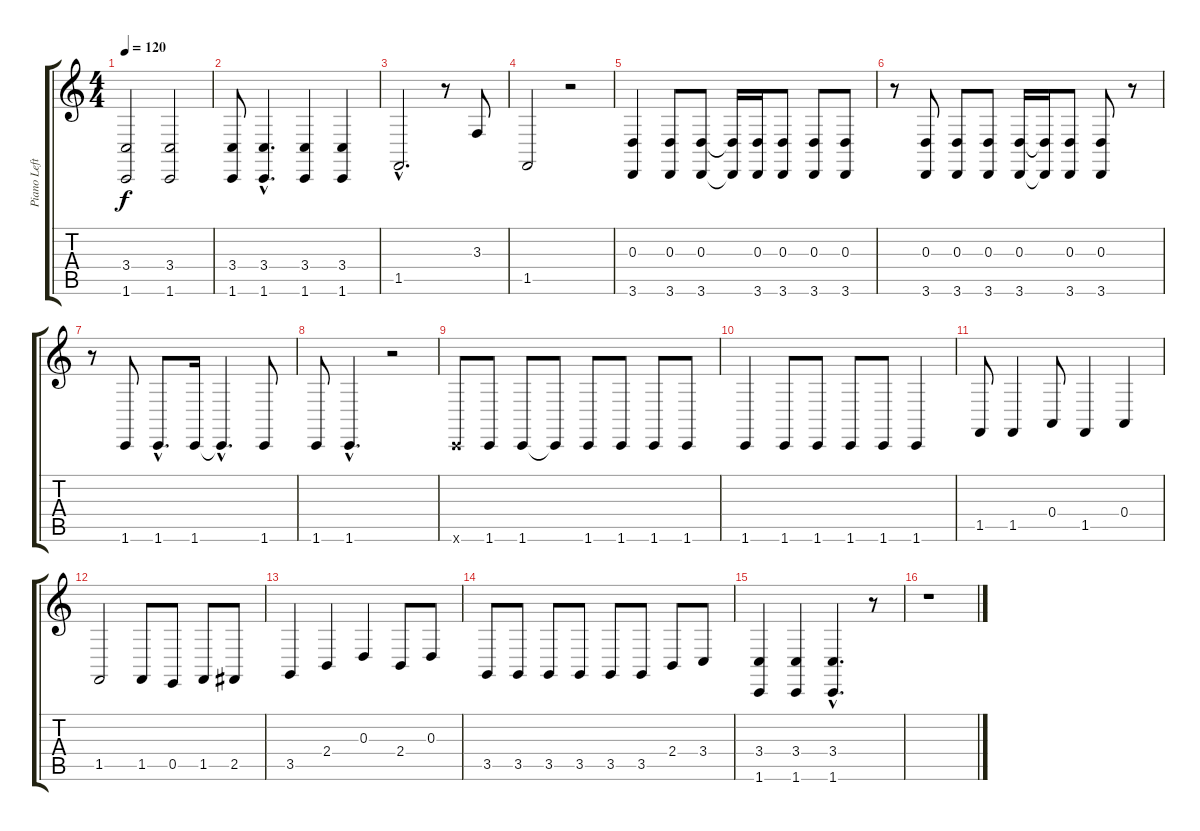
\track ("Piano Left hand" "Piano Left") {instrument honkytonkpiano}
\staff {score tabs}
\tuning (C4 G3 D3 A2 E2 B1) {hide}
\ts (4 4)
\tempo 120
\clef g2
\ks c
(3.4 1.6).2{dy f} (3.4 1.6).2 |
(3.4 1.6).8 (3.4{hac} 1.6{hac}).4{d} (3.4 1.6).4 (3.4 1.6).4 |
1.5{hac}.2{d} r.8 3.3.8 |
1.5.2 r.2 |
(0.3 3.6).4 (0.3 3.6).8 (0.3 3.6).8 (0.3{t} 3.6{t}).16 (0.3 3.6).16 (0.3 3.6).8 (0.3 3.6).8 (0.3 3.6).8 |
r.8 (0.3 3.6).8 (0.3 3.6).8 (0.3 3.6).8 (0.3 3.6).16 (0.3{t} 3.6{t}).16 (0.3 3.6).8 (0.3 3.6).8 r.8 |
r.8 1.6.8 1.6{hac}.8{d} 1.6.16 1.6{hac t}.4{d} 1.6.8 |
1.6.8 1.6{hac}.4{d} r.2 |
1.6{x}.8 1.6.8 1.6.8 1.6{t}.8 1.6.8 1.6.8 1.6.8 1.6.8 |
1.6.4 1.6.8 1.6.8 1.6.8 1.6.8 1.6.4 |
1.5.8 1.5.4 0.4.8 1.5.4 0.4.4 |
1.5.2 1.5.8 0.5.8 1.5.8 2.5.8 |
3.5.4 2.4.4 0.3.4 2.4.8 0.3.8 |
3.5.8 3.5.8 3.5.8 3.5.8 3.5.8 3.5.8 2.4.8 3.4.8 |
(3.4 1.6).4 (3.4 1.6).4 (3.4{hac} 1.6{hac}).4{d} r.8 |
r.1
